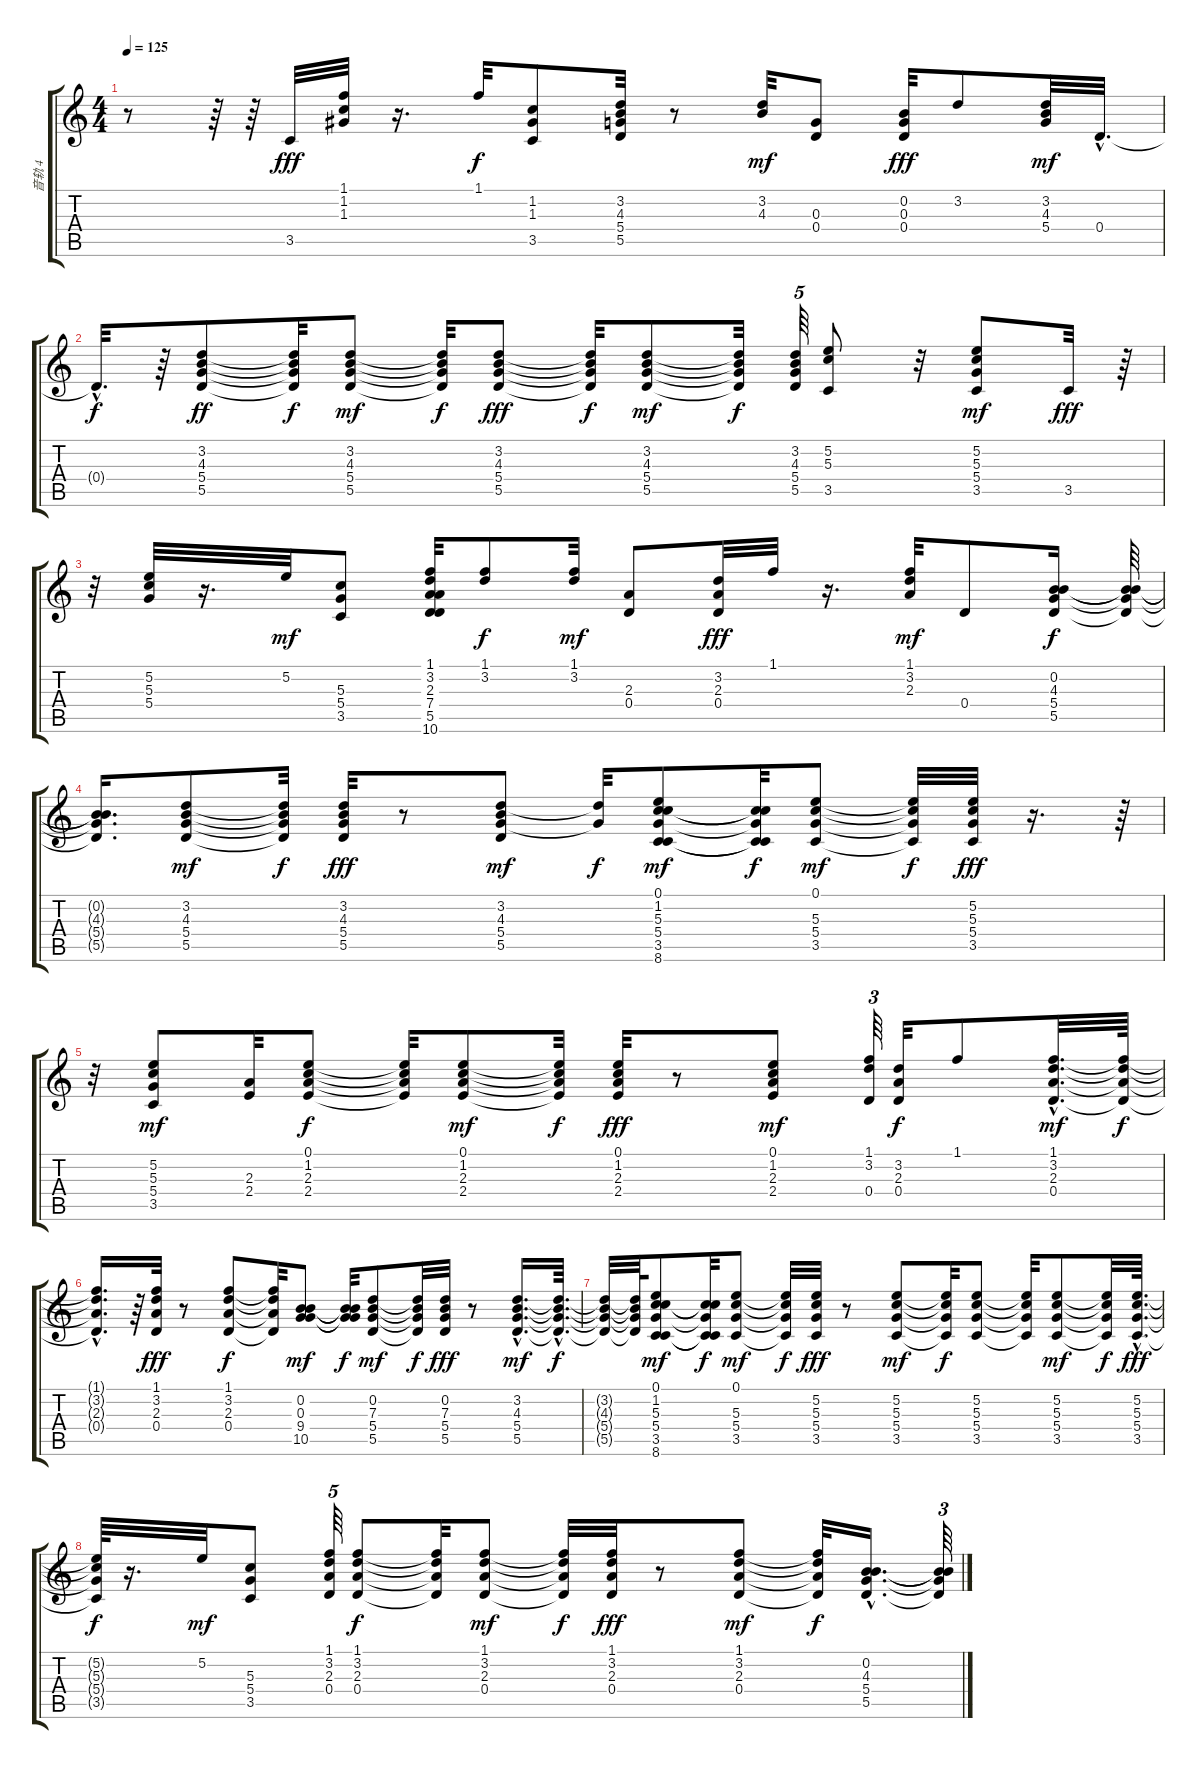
\track ("音轨 4" "音轨 4") {instrument electricguitarmuted}
\staff {score tabs}
\tuning (E4 B3 G3 D3 A2 E2) {hide}
\ts (4 4)
\tempo 125
\clef g2
\ks c
r.8{dy f} r.64 r.64 3.5.32{dy fff} (1.1 1.2 1.3).32 r.16{d} 1.1.32{dy f} (1.2 1.3 3.5).8 (3.2 4.3 5.4 5.5).32 r.8 (3.2 4.3).32{dy mf} (0.3 0.4).8 (0.2 0.3 0.4).32{dy fff} 3.2.8 (3.2 4.3 5.4).32{dy mf} 0.4{hac}.32{d} |
0.4{hac t}.32{d dy f} r.64 (3.2 4.3 5.4 5.5).8{dy ff} (3.2{t} 4.3{t} 5.4{t} 5.5{t}).32{dy f} (3.2 4.3 5.4 5.5).8{dy mf} (3.2{t} 4.3{t} 5.4{t} 5.5{t}).32{dy f} (3.2 4.3 5.4 5.5).8{dy fff} (3.2{t} 4.3{t} 5.4{t} 5.5{t}).32{dy f} (3.2 4.3 5.4 5.5).8{dy mf} (3.2{t} 4.3{t} 5.4{t} 5.5{t}).32{dy f} (3.2 4.3 5.4 5.5).64{tu (5 4)} (5.2 5.3 3.5).8 r.32 (5.2 5.3 5.4 3.5).8{dy mf} 3.5.32{dy fff} r.64 |
r.32 (5.2 5.3 5.4).32 r.16{d} 5.2.32{dy mf} (5.3 5.4 3.5).8 (1.1 3.2 2.3 7.4 5.5 10.6).32 (1.1 3.2).8{dy f} (1.1 3.2).32{dy mf} (2.3 0.4).8 (3.2 2.3 0.4).32{dy fff} 1.1.32 r.16{d} (1.1 3.2 2.3).32{dy mf} 0.4.8 (0.2 4.3 5.4 5.5).16{dy f} (0.2{t} 4.3{t} 5.4{t} 5.5{t}).64 |
(0.2{t} 4.3{t} 5.4{t} 5.5{t}).16{d} (3.2 4.3 5.4 5.5).8{dy mf} (3.2{t} 4.3{t} 5.4{t} 5.5{t}).32{dy f} (3.2 4.3 5.4 5.5).32{dy fff} r.8 (3.2 4.3 5.4 5.5).8{dy mf} (3.2{t} 5.4{t}).32{dy f} (0.1 1.2 5.3 5.4 3.5 8.6).8{dy mf} (1.2{t} 5.3{t} 5.4{t} 3.5{t} 8.6{t}).32{dy f} (0.1 5.3 5.4 3.5).8{dy mf} (0.1{t} 5.3{t} 5.4{t} 3.5{t}).32{dy f} (5.2 5.3 5.4 3.5).32{dy fff} r.16{d} r.64 |
r.32 (5.2 5.3 5.4 3.5).8{dy mf} (2.3 2.4).32 (0.1 1.2 2.3 2.4).8{dy f} (0.1{t} 1.2{t} 2.3{t} 2.4{t}).32 (0.1 1.2 2.3 2.4).8{dy mf} (0.1{t} 1.2{t} 2.3{t} 2.4{t}).32{dy f} (0.1 1.2 2.3 2.4).32{dy fff} r.8 (0.1 1.2 2.3 2.4).8{dy mf} (1.1 3.2 0.4).64{tu (3 2)} (3.2 2.3 0.4).32{dy f} 1.1.8 (1.1{hac} 3.2{hac} 2.3{hac} 0.4{hac}).32{d dy mf} (1.1{t} 3.2{t} 2.3{t} 0.4{t}).64{dy f} |
(1.1{hac t} 3.2{hac t} 2.3{hac t} 0.4{hac t}).16{d} r.64 (1.1 3.2 2.3 0.4).32{dy fff} r.8 (1.1 3.2 2.3 0.4).8{dy f} (1.1{t} 3.2{t} 2.3{t} 0.4{t}).32 (0.2 0.3 9.4 10.5).8{dy mf} (0.2{t} 0.3{t} 9.4{t} 10.5{t}).32{dy f} (0.2 7.3 5.4 5.5).8{dy mf} (0.2{t} 7.3{t} 5.4{t} 5.5{t}).32{dy f} (0.2 7.3 5.4 5.5).32{dy fff} r.8 (3.2{hac} 4.3{hac} 5.4{hac} 5.5{hac}).16{d dy mf} (3.2{hac t} 4.3{hac t} 5.4{hac t} 5.5{hac t}).64{d dy f} |
(3.2{t} 4.3{t} 5.4{t} 5.5{t}).32 (3.2{t} 4.3{t} 5.4{t} 5.5{t}).64 (0.1 1.2 5.3 5.4 3.5 8.6).8{dy mf} (1.2{t} 5.3{t} 5.4{t} 3.5{t} 8.6{t}).32{dy f} (0.1 5.3 5.4 3.5).8{dy mf} (0.1{t} 5.3{t} 5.4{t} 3.5{t}).32{dy f} (5.2 5.3 5.4 3.5).32{dy fff} r.8 (5.2 5.3 5.4 3.5).8{dy mf} (5.2{t} 5.3{t} 5.4{t} 3.5{t}).32{dy f} (5.2 5.3 5.4 3.5).8 (5.2{t} 5.3{t} 5.4{t} 3.5{t}).32 (5.2 5.3 5.4 3.5).8{dy mf} (5.2{t} 5.3{t} 5.4{t} 3.5{t}).32{dy f} (5.2{hac} 5.3{hac} 5.4{hac} 3.5{hac}).64{d dy fff} |
(5.2{t} 5.3{t} 5.4{t} 3.5{t}).64{dy f} r.16{d} 5.2.32{dy mf} (5.3 5.4 3.5).8 (1.1 3.2 2.3 0.4).64{tu (5 4)} (1.1 3.2 2.3 0.4).8{dy f} (1.1{t} 3.2{t} 2.3{t} 0.4{t}).32 (1.1 3.2 2.3 0.4).8{dy mf} (1.1{t} 3.2{t} 2.3{t} 0.4{t}).32{dy f} (1.1 3.2 2.3 0.4).32{dy fff} r.8 (1.1 3.2 2.3 0.4).8{dy mf} (1.1{t} 3.2{t} 2.3{t} 0.4{t}).32{dy f} (0.2{hac} 4.3{hac} 5.4{hac} 5.5{hac}).16{d} (0.2{t} 4.3{t} 5.4{t} 5.5{t}).64{tu (3 2)}
